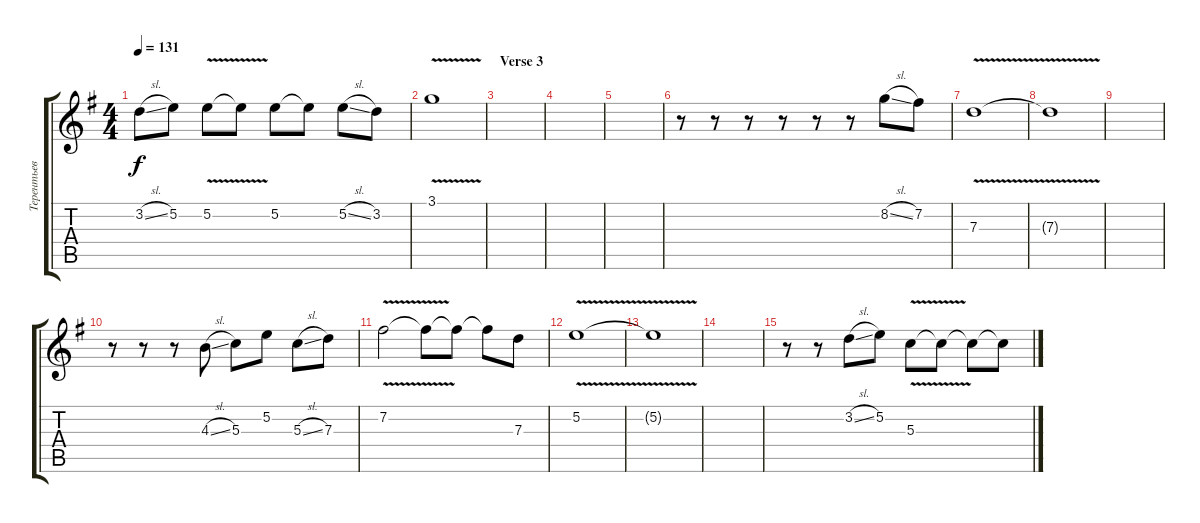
\track ("Терентьев" "Терентьев") {instrument electricguitarjazz}
\staff {score tabs}
\tuning (E4 B3 G3 D3 A2 E2) {hide}
\ts (4 4)
\tempo 131
\clef g2
\ks g
3.2{sl}.8{dy f} 5.2.8 5.2{v}.8 5.2{t}.8 5.2.8 5.2{t}.8 5.2{sl}.8 3.2.8 |
3.1{v}.1 |
\section ("" "Verse 3")
|
|
|
r.8 r.8 r.8 r.8 r.8 r.8 8.2{sl}.8 7.2.8 |
7.3{v}.1 |
7.3{t}.1 |
|
r.8 r.8 r.8 4.3{sl}.8 5.3.8 5.2.8 5.3{sl}.8 7.3.8 |
7.2{v}.2 7.2{t}.8 7.2{t}.8 7.2{t}.8 7.3.8 |
5.2{v}.1 |
5.2{t}.1 |
|
r.8 r.8 3.2{sl}.8 5.2.8 5.3{v}.8 5.3{t}.8 5.3{t}.8 5.3{t}.8
